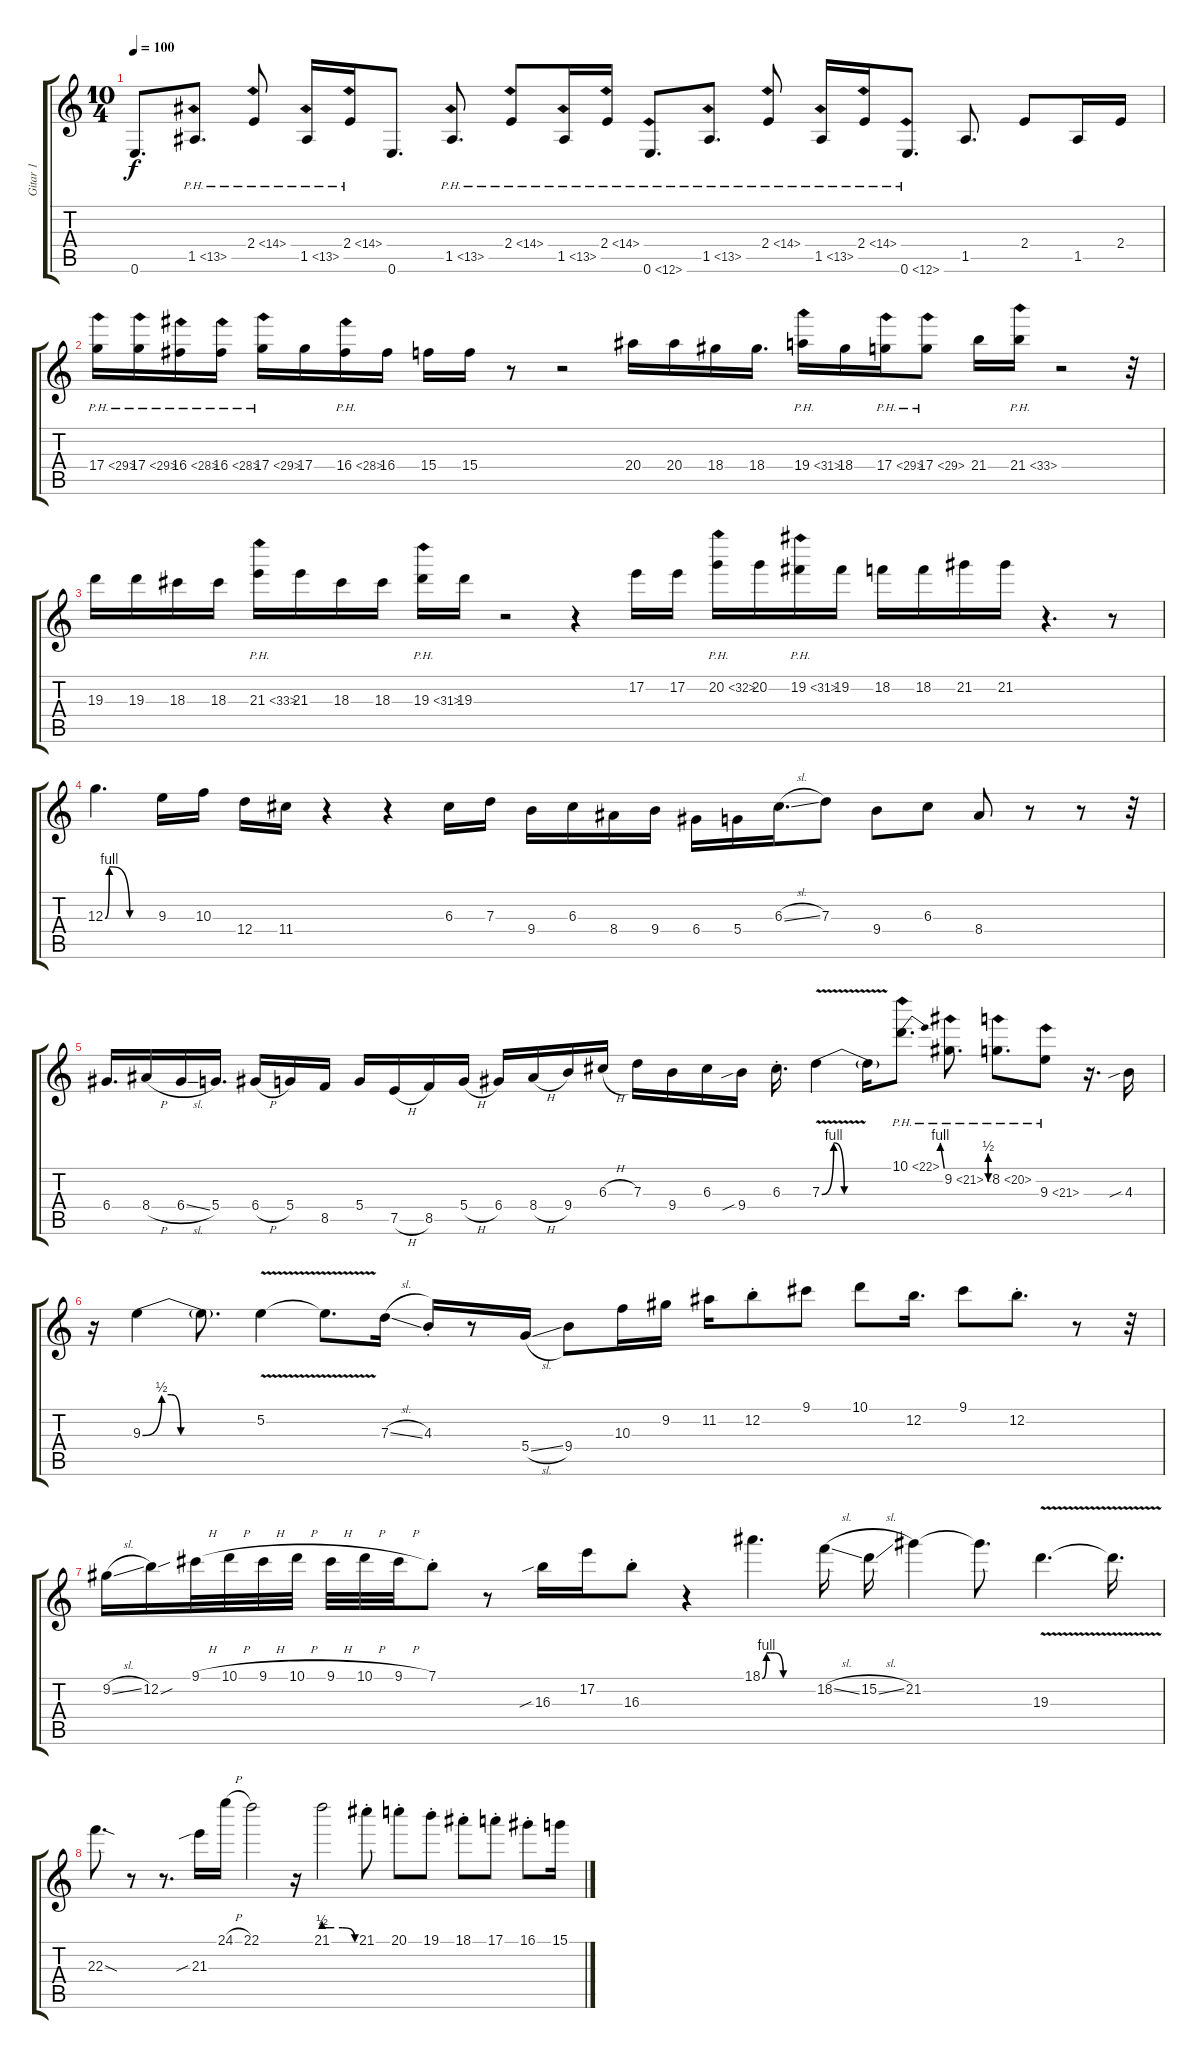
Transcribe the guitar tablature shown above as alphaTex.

\track ("Gitar 1" "Gitar 1") {instrument overdrivenguitar}
\staff {score tabs}
\tuning (E4 B3 G3 D3 A2 E2) {hide}
\ts (10 4)
\tempo 100
\clef g2
\ks c
0.6.8{d dy f} 1.5{ph 12}.8{d} 2.4{ph 12}.8 1.5{ph 12}.16 2.4{ph 12}.16 0.6.8{d} 1.5{ph 12}.8{d} 2.4{ph 12}.8 1.5{ph 12}.16 2.4{ph 12}.16 0.6{ph 12}.8{d} 1.5{ph 12}.8{d} 2.4{ph 12}.8 1.5{ph 12}.16 2.4{ph 12}.16 0.6{ph 12}.8{d} 1.5.8{d} 2.4.8 1.5.16 2.4.16 |
17.4{ph 12}.16 17.4{ph 12}.16 16.4{ph 12}.16 16.4{ph 12}.16 17.4{ph 12}.16 17.4.16 16.4{ph 12}.16 16.4.16 15.4.16 15.4.16 r.8 r.2 20.4.16 20.4.16 18.4.16 18.4.16{d} 19.4{ph 12}.16 18.4.16 17.4{ph 12}.16 17.4{ph 12}.8 21.4.16 21.4{ph 12}.16 r.2 r.32 |
19.3.16 19.3.16 18.3.16 18.3.16 21.3{ph 12}.16 21.3.16 18.3.16 18.3.16 19.3{ph 12}.16 19.3.16 r.2 r.4 17.2.16 17.2.16 20.2{ph 12}.16 20.2.16 19.2{ph 12}.16 19.2.16 18.2.16 18.2.16 21.2.16 21.2.16 r.4{d} r.8 |
12.3{be (custom 0 0 5 4 8 4 30 0 60 0)}.4{d} 9.3.16 10.3.16 12.4.16 11.4.16 r.4 r.4 6.3.16 7.3.16 9.4.16 6.3.16 8.4.16 9.4.16 6.4.16 5.4.16 6.3{sl}.16{d} 7.3.8 9.4.8 6.3.8 8.4.8 r.8 r.8 r.32 |
6.4.16{d} 8.4{h}.16 6.4{sl}.16 5.4.16{d} 6.4{h}.16 5.4.16 8.5.16 5.4.16 7.5{h}.16 8.5.16 5.4{h}.16 6.4.16 8.4{h}.16 9.4.16 6.3{h}.16 7.3.16 9.4.16 6.3.16 9.4{sib}.16 6.3{st}.16{d} 7.3{be (custom 0 0 10 4 19 0 30 0 60 0) v}.4 7.3{t}.16 10.1{be (bend 0 0 60 4) ph 12}.8{d} 9.2{be (custom 0 0 10 2 20 2 30 0 60 0) ph 12}.8{d} 8.2{ph 12}.8{d} 9.3{ph 12}.8 r.16{d} 4.3{sib}.16 |
r.16 9.3{be (custom 0 0 10 2 15 2 20 0 30 0 60 0)}.4 9.3{t}.8{d} 5.2{v}.4 5.2{t}.8{d} 7.3{sl}.16 4.3{st}.16 r.8 5.4{sl}.16 9.4.8 10.3.16 9.2.16 11.2.16 12.2{st}.8 9.1.8 10.1.8 12.2.16{d} 9.1.8 12.2{st}.8{d} r.8 r.32 |
9.2{sl}.16 12.2{sou}.16 9.1{h}.32 10.1{h}.32 9.1{h}.32 10.1{h}.32 9.1{h}.32 10.1{h}.32 9.1{h}.32 7.1{st}.8 r.8 16.3{sib}.16 17.2.16 16.3{st}.8 r.4 18.1{be (custom 0 0 5 4 10 4 15 4 25 0 30 0 60 0)}.4{d} 18.2{sl}.16 15.2{sl}.16 21.2.4 21.2{t}.8{d} 19.3{v}.4{d} 19.3{t}.16{d} |
22.3{sod}.8{d} r.8 r.8{d} 21.3{sib}.16 24.1{h}.16 22.1.2 r.16 21.1{be (custom 0 2 2 2 10 2 20 2 36 2 60 0)}.2 21.1{st}.8 20.1{st}.8 19.1{st}.8 18.1{st}.8 17.1{st}.8 16.1{st}.8 15.1.16
